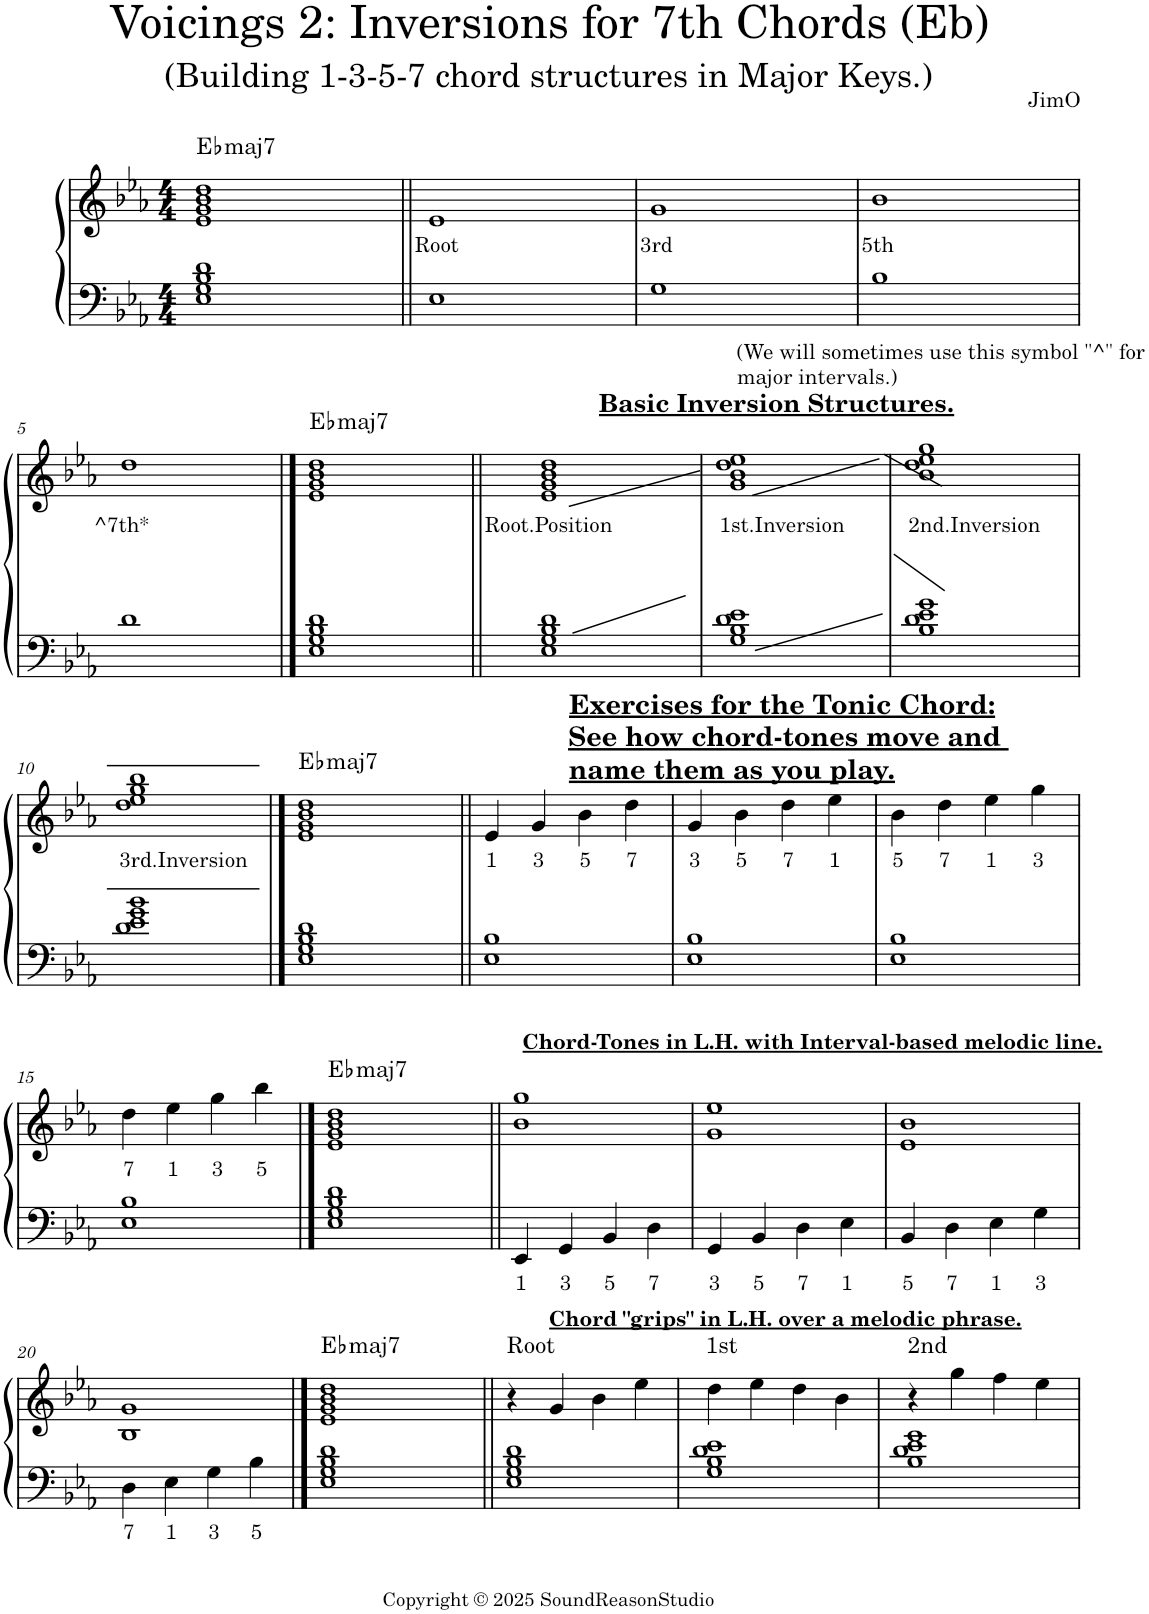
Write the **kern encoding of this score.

**kern	**text	**kern	**text	**harte
*part1	*part1	*part1	*part1	*part1
*staff2	*staff2	*staff1	*staff1	*
*I"Piano	*	*	*	*
*I'Pno.	*	*	*	*
*clefF4	*	*clefG2	*	*
*k[b-e-a-]	*	*k[b-e-a-]	*	*
*M4/4	*	*M4/4	*	*
=1	=1	=1	=1	=1
!	!	!	!	!LO:H:kt=maj7
1E- 1G 1B- 1d	.	1e- 1g 1b- 1dd	.	Eb:maj7
=2||	=2||	=2||	=2||	=2||
!LO:TX:b:t=(We will sometimes use this symbol "^" for	!	!	!	!
!LO:TX:b:t=major intervals.)	!	!	!	!
!	!	!	!LO:LY:b	!
1E-	.	1e-	Root	.
=3	=3	=3	=3	=3
!	!	!	!LO:LY:b	!
1G	.	1g	3rd	.
=4	=4	=4	=4	=4
!	!	!	!LO:LY:b	!
1B-	.	1b-	5th	.
!!LO:LB:g=z
=5	=5	=5	=5	=5
!	!	!	!LO:LY:b	!
1d	.	1dd	^7th*	.
==6	==6	==6	==6	==6
!	!	!	!	!LO:H:kt=maj7
1E- 1G 1B- 1d	.	1e- 1g 1b- 1dd	.	Eb:maj7
=7||	=7||	=7||	=7||	=7||
!	!	!LO:TX:a:B:t=Basic Inversion Structures.	!	!
!	!	!	!LO:LY:b	!
1E- 1G 1B- 1d	.	1e- 1g 1b- 1dd	Root.Position	.
=8	=8	=8	=8	=8
!	!	!	!LO:LY:b	!
1G 1B- 1d 1e-	.	1g 1b- 1dd 1ee-	1st.Inversion	.
=9	=9	=9	=9	=9
!	!	!	!LO:LY:b	!
1B- 1d 1e- 1g	.	1b- 1dd 1ee- 1gg	2nd.Inversion	.
!!LO:LB:g=z
=10	=10	=10	=10	=10
!	!	!	!LO:LY:b	!
1d 1e- 1g 1b-	.	1dd 1ee- 1gg 1bb-	3rd.Inversion	.
==11	==11	==11	==11	==11
!	!	!	!	!LO:H:kt=maj7
1E- 1G 1B- 1d	.	1e- 1g 1b- 1dd	.	Eb:maj7
=12||	=12||	=12||	=12||	=12||
!	!	!	!LO:LY:b	!
1E- 1B-	.	4e-/	1	.
!	!	!	!LO:LY:b	!
.	.	4g/	3	.
!	!	!	!LO:LY:b	!
.	.	4b-\	5	.
!	!	!LO:TX:a:B:t=Exercises for the Tonic Chord&colon;	!	!
!	!	!LO:TX:a:t=See how chord-tones move and	!	!
!	!	!LO:TX:a:t=name them as you play.	!	!
!	!	!	!LO:LY:b	!
.	.	4dd\	7	.
=13	=13	=13	=13	=13
!	!	!	!LO:LY:b	!
1E- 1B-	.	4g/	3	.
!	!	!	!LO:LY:b	!
.	.	4b-\	5	.
!	!	!	!LO:LY:b	!
.	.	4dd\	7	.
!	!	!	!LO:LY:b	!
.	.	4ee-\	1	.
=14	=14	=14	=14	=14
!	!	!	!LO:LY:b	!
1E- 1B-	.	4b-\	5	.
!	!	!	!LO:LY:b	!
.	.	4dd\	7	.
!	!	!	!LO:LY:b	!
.	.	4ee-\	1	.
!	!	!	!LO:LY:b	!
.	.	4gg\	3	.
!!LO:LB:g=z
=15	=15	=15	=15	=15
!	!	!	!LO:LY:b	!
1E- 1B-	.	4dd\	7	.
!	!	!	!LO:LY:b	!
.	.	4ee-\	1	.
!	!	!	!LO:LY:b	!
.	.	4gg\	3	.
!	!	!	!LO:LY:b	!
.	.	4bb-\	5	.
==16	==16	==16	==16	==16
!	!	!	!	!LO:H:kt=maj7
1E- 1G 1B- 1d	.	1e- 1g 1b- 1dd	.	Eb:maj7
=17||	=17||	=17||	=17||	=17||
!	!	!LO:TX:a:B:t=Chord-Tones in L.H. with Interval-based melodic line.	!	!
!	!LO:LY:b	!	!	!
4EE-/	1	1b- 1gg	.	.
!	!LO:LY:b	!	!	!
4GG/	3	.	.	.
!	!LO:LY:b	!	!	!
4BB-/	5	.	.	.
!	!LO:LY:b	!	!	!
4D\	7	.	.	.
=18	=18	=18	=18	=18
!	!LO:LY:b	!	!	!
4GG/	3	1g 1ee-	.	.
!	!LO:LY:b	!	!	!
4BB-/	5	.	.	.
!	!LO:LY:b	!	!	!
4D\	7	.	.	.
!	!LO:LY:b	!	!	!
4E-\	1	.	.	.
=19	=19	=19	=19	=19
!	!LO:LY:b	!	!	!
4BB-/	5	1e- 1b-	.	.
!	!LO:LY:b	!	!	!
4D\	7	.	.	.
!	!LO:LY:b	!	!	!
4E-\	1	.	.	.
!	!LO:LY:b	!	!	!
4G\	3	.	.	.
!!LO:LB:g=z
=20	=20	=20	=20	=20
!	!LO:LY:b	!	!	!
4D\	7	1B- 1g	.	.
!	!LO:LY:b	!	!	!
4E-\	1	.	.	.
!	!LO:LY:b	!	!	!
4G\	3	.	.	.
!	!LO:LY:b	!	!	!
4B-\	5	.	.	.
==21	==21	==21	==21	==21
!	!	!	!	!LO:H:kt=maj7
1E- 1G 1B- 1d	.	1e- 1g 1b- 1dd	.	Eb:maj7
=22||	=22||	=22||	=22||	=22||
!	!	!	!	!LO:H:kt=Root
1E- 1G 1B- 1d	.	4r	.	N
!	!	!LO:TX:a:B:t=Chord "grips" in L.H. over a melodic phrase.	!	!
.	.	4g/	.	.
.	.	4b-\	.	.
.	.	4ee-\	.	.
=23	=23	=23	=23	=23
!	!	!	!	!LO:H:kt=1st
1G 1B- 1d 1e-	.	4dd\	.	N
.	.	4ee-\	.	.
.	.	4dd\	.	.
.	.	4b-\	.	.
=24	=24	=24	=24	=24
!	!	!	!	!LO:H:kt=2nd
1B- 1d 1e- 1g	.	4r	.	N
.	.	4gg\	.	.
.	.	4ff\	.	.
.	.	4ee-\	.	.
=	=	=	=	=
*-	*-	*-	*-	*-
